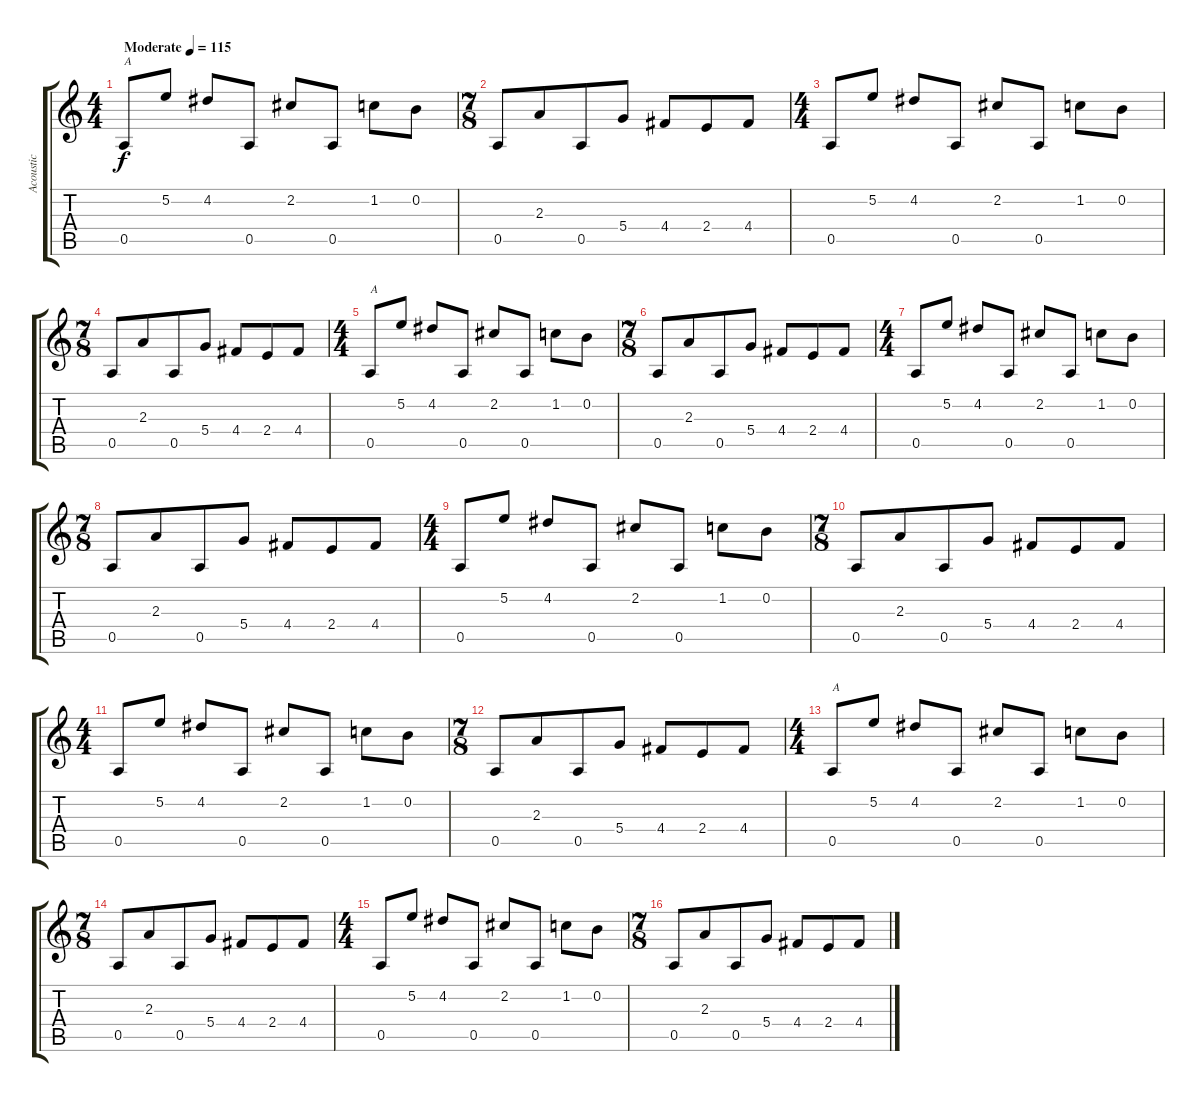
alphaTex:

\track ("Acoustic" "Acoustic") {instrument acousticguitarsteel}
\staff {score tabs}
\tuning (E4 B3 G3 D3 A2 E2) {hide}
\ts (4 4)
\tempo (115 "Moderate")
\clef g2
\ks c
0.5.8{txt "A" dy f instrument acousticguitarsteel} 5.2.8 4.2.8 0.5.8 2.2.8 0.5.8 1.2.8 0.2.8 |
\ts (7 8)
0.5.8 2.3.8 0.5.8 5.4.8 4.4.8 2.4.8 4.4.8 |
\ts (4 4)
0.5.8 5.2.8 4.2.8 0.5.8 2.2.8 0.5.8 1.2.8 0.2.8 |
\ts (7 8)
0.5.8 2.3.8 0.5.8 5.4.8 4.4.8 2.4.8 4.4.8 |
\ts (4 4)
0.5.8{txt "A"} 5.2.8 4.2.8 0.5.8 2.2.8 0.5.8 1.2.8 0.2.8 |
\ts (7 8)
0.5.8 2.3.8 0.5.8 5.4.8 4.4.8 2.4.8 4.4.8 |
\ts (4 4)
0.5.8 5.2.8 4.2.8 0.5.8 2.2.8 0.5.8 1.2.8 0.2.8 |
\ts (7 8)
0.5.8 2.3.8 0.5.8 5.4.8 4.4.8 2.4.8 4.4.8 |
\ts (4 4)
0.5.8 5.2.8 4.2.8 0.5.8 2.2.8 0.5.8 1.2.8 0.2.8 |
\ts (7 8)
0.5.8 2.3.8 0.5.8 5.4.8 4.4.8 2.4.8 4.4.8 |
\ts (4 4)
0.5.8 5.2.8 4.2.8 0.5.8 2.2.8 0.5.8 1.2.8 0.2.8 |
\ts (7 8)
0.5.8 2.3.8 0.5.8 5.4.8 4.4.8 2.4.8 4.4.8 |
\ts (4 4)
0.5.8{txt "A"} 5.2.8 4.2.8 0.5.8 2.2.8 0.5.8 1.2.8 0.2.8 |
\ts (7 8)
0.5.8 2.3.8 0.5.8 5.4.8 4.4.8 2.4.8 4.4.8 |
\ts (4 4)
0.5.8 5.2.8 4.2.8 0.5.8 2.2.8 0.5.8 1.2.8 0.2.8 |
\ts (7 8)
0.5.8 2.3.8 0.5.8 5.4.8 4.4.8 2.4.8 4.4.8
